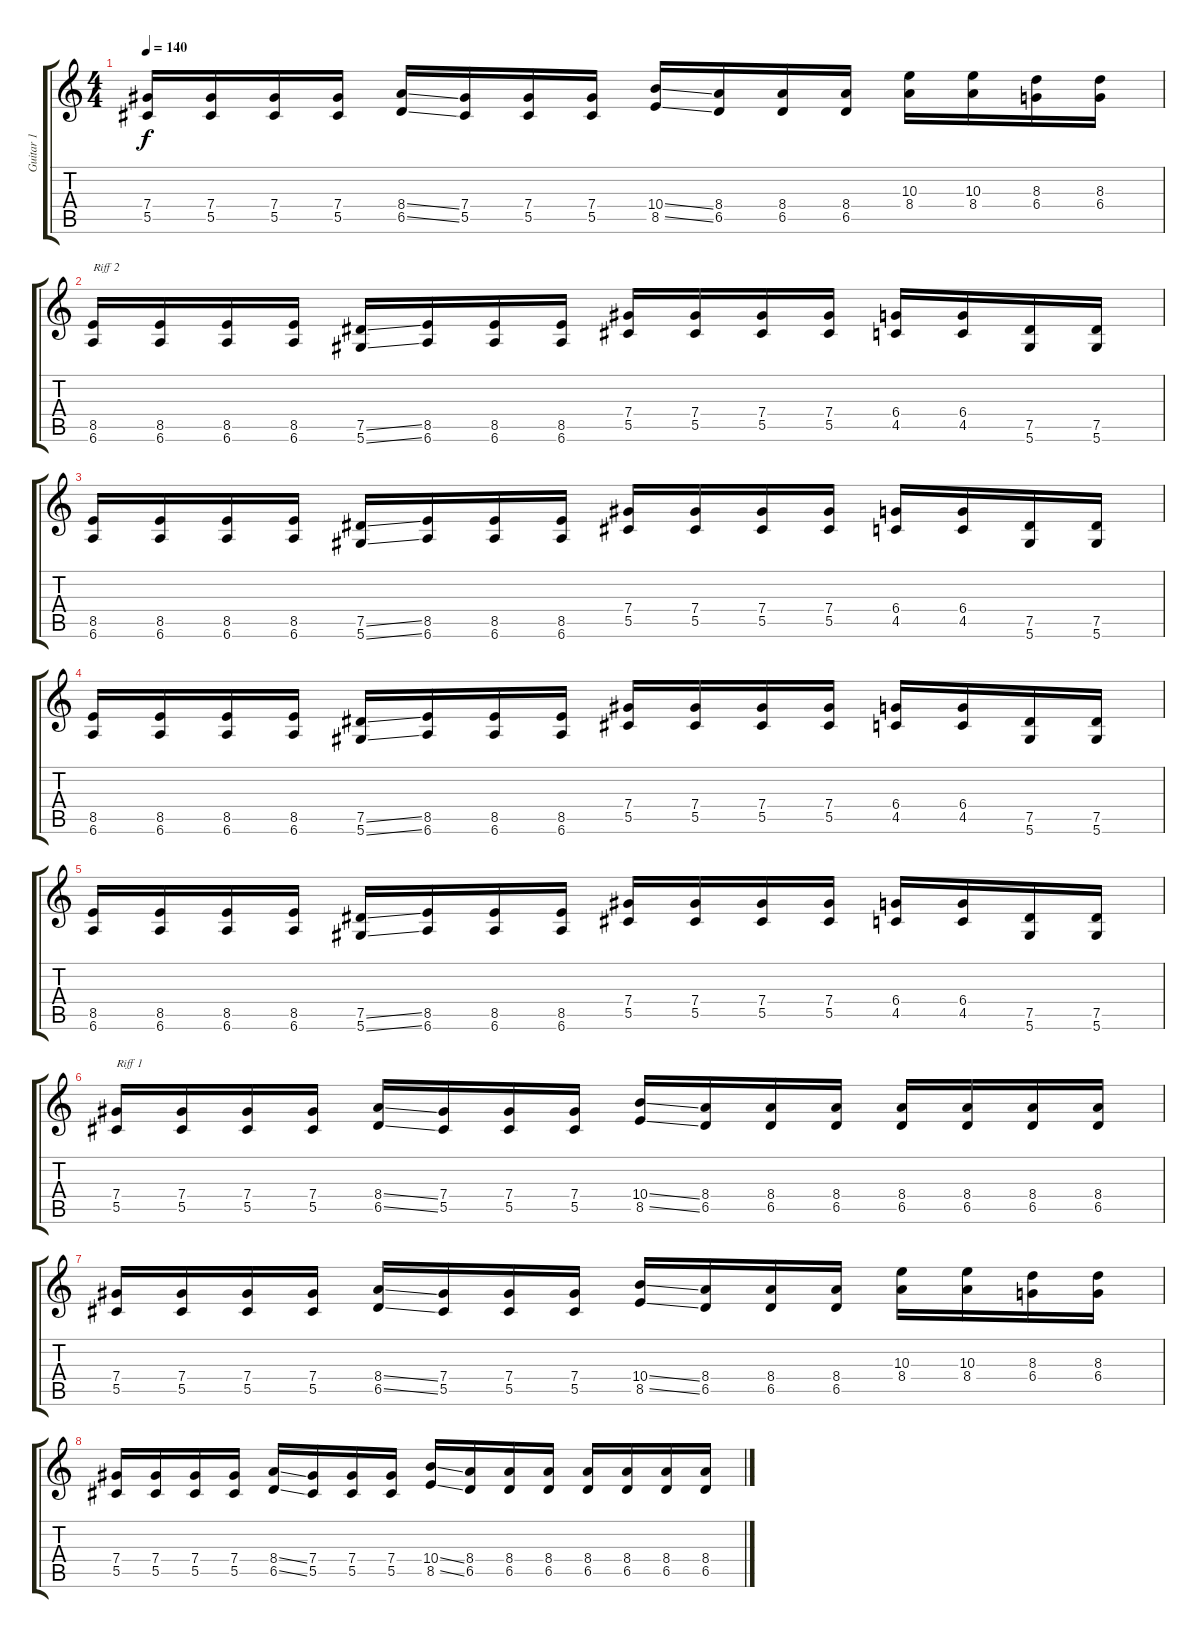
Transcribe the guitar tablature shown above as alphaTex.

\track ("Guitar 1" "Guitar 1") {instrument distortionguitar}
\staff {score tabs}
\tuning (Eb4 Bb3 Gb3 Db3 Ab2 Eb2) {hide}
\ts (4 4)
\tempo 140
\clef g2
\ks c
(7.4 5.5).16{dy f} (7.4 5.5).16 (7.4 5.5).16 (7.4 5.5).16 (8.4{ss} 6.5{ss}).16 (7.4 5.5).16 (7.4 5.5).16 (7.4 5.5).16 (10.4{ss} 8.5{ss}).16 (8.4 6.5).16 (8.4 6.5).16 (8.4 6.5).16 (10.3 8.4).16 (10.3 8.4).16 (8.3 6.4).16 (8.3 6.4).16 |
(8.5 6.6).16{txt "Riff 2"} (8.5 6.6).16 (8.5 6.6).16 (8.5 6.6).16 (7.5{ss} 5.6{ss}).16 (8.5 6.6).16 (8.5 6.6).16 (8.5 6.6).16 (7.4 5.5).16 (7.4 5.5).16 (7.4 5.5).16 (7.4 5.5).16 (6.4 4.5).16 (6.4 4.5).16 (7.5 5.6).16 (7.5 5.6).16 |
(8.5 6.6).16 (8.5 6.6).16 (8.5 6.6).16 (8.5 6.6).16 (7.5{ss} 5.6{ss}).16 (8.5 6.6).16 (8.5 6.6).16 (8.5 6.6).16 (7.4 5.5).16 (7.4 5.5).16 (7.4 5.5).16 (7.4 5.5).16 (6.4 4.5).16 (6.4 4.5).16 (7.5 5.6).16 (7.5 5.6).16 |
(8.5 6.6).16 (8.5 6.6).16 (8.5 6.6).16 (8.5 6.6).16 (7.5{ss} 5.6{ss}).16 (8.5 6.6).16 (8.5 6.6).16 (8.5 6.6).16 (7.4 5.5).16 (7.4 5.5).16 (7.4 5.5).16 (7.4 5.5).16 (6.4 4.5).16 (6.4 4.5).16 (7.5 5.6).16 (7.5 5.6).16 |
(8.5 6.6).16 (8.5 6.6).16 (8.5 6.6).16 (8.5 6.6).16 (7.5{ss} 5.6{ss}).16 (8.5 6.6).16 (8.5 6.6).16 (8.5 6.6).16 (7.4 5.5).16 (7.4 5.5).16 (7.4 5.5).16 (7.4 5.5).16 (6.4 4.5).16 (6.4 4.5).16 (7.5 5.6).16 (7.5 5.6).16 |
(7.4 5.5).16{txt "Riff 1"} (7.4 5.5).16 (7.4 5.5).16 (7.4 5.5).16 (8.4{ss} 6.5{ss}).16 (7.4 5.5).16 (7.4 5.5).16 (7.4 5.5).16 (10.4{ss} 8.5{ss}).16 (8.4 6.5).16 (8.4 6.5).16 (8.4 6.5).16 (8.4 6.5).16 (8.4 6.5).16 (8.4 6.5).16 (8.4 6.5).16 |
(7.4 5.5).16 (7.4 5.5).16 (7.4 5.5).16 (7.4 5.5).16 (8.4{ss} 6.5{ss}).16 (7.4 5.5).16 (7.4 5.5).16 (7.4 5.5).16 (10.4{ss} 8.5{ss}).16 (8.4 6.5).16 (8.4 6.5).16 (8.4 6.5).16 (10.3 8.4).16 (10.3 8.4).16 (8.3 6.4).16 (8.3 6.4).16 |
(7.4 5.5).16 (7.4 5.5).16 (7.4 5.5).16 (7.4 5.5).16 (8.4{ss} 6.5{ss}).16 (7.4 5.5).16 (7.4 5.5).16 (7.4 5.5).16 (10.4{ss} 8.5{ss}).16 (8.4 6.5).16 (8.4 6.5).16 (8.4 6.5).16 (8.4 6.5).16 (8.4 6.5).16 (8.4 6.5).16 (8.4 6.5).16
